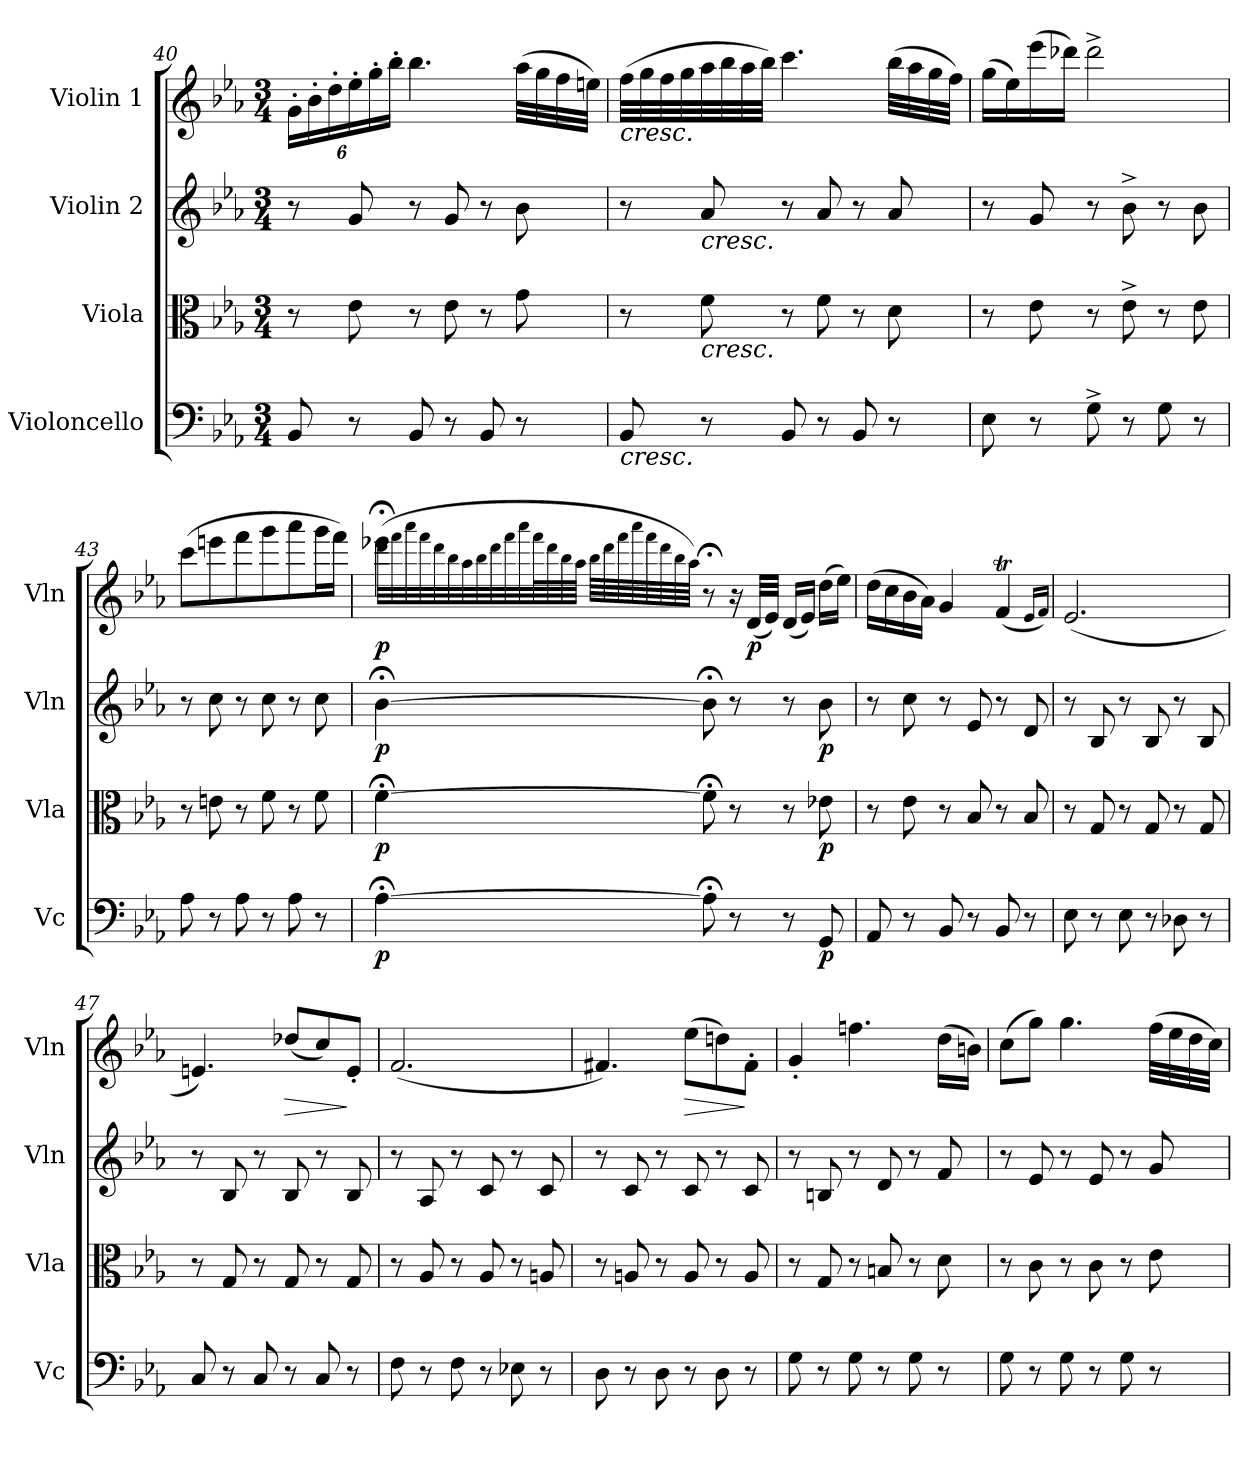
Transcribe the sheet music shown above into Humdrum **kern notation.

**kern	**dynam	**kern	**dynam	**kern	**dynam	**kern	**dynam
*part4	*part4	*part3	*part3	*part2	*part2	*part1	*part1
*staff4	*staff4	*staff3	*staff3	*staff2	*staff2	*staff1	*staff1
*I"Violoncello	*	*I"Viola	*	*I"Violin 2	*	*I"Violin 1	*
*I'Vc	*	*I'Vla	*	*I'Vln	*	*I'Vln	*
*clefF4	*	*clefC3	*	*clefG2	*	*clefG2	*
*k[b-e-a-]	*	*k[b-e-a-]	*	*k[b-e-a-]	*	*k[b-e-a-]	*
*M3/4	*	*M3/4	*	*M3/4	*	*M3/4	*
*	*	*	*	*	*	*Xbrackettup	*
=40	=40	=40	=40	=40	=40	=40	=40
8BB-/	.	8r	.	8r	.	24g'\LL	.
.	.	.	.	.	.	24b-'\	.
.	.	.	.	.	.	24dd'\	.
8r	.	8e-\	.	8g/	.	24ee-'\	.
.	.	.	.	.	.	24gg'\	.
.	.	.	.	.	.	24bb-'\JJ	.
8BB-/	.	8r	.	8r	.	4.bb-\	.
8r	.	8e-\	.	8g/	.	.	.
8BB-/	.	8r	.	8r	.	.	.
8r	.	8g\	.	8b-\	.	(32aa-\LLL	.
.	.	.	.	.	.	32gg\	.
.	.	.	.	.	.	32ff\	.
.	.	.	.	.	.	32een\JJJ)	.
=41	=41	=41	=41	=41	=41	=41	=41
!	!	!	!	!	!	!LO:TX:b:i:t=cresc.	!
!LO:TX:b:i:t=cresc.	!	!	!	!	!	!	!
8BB-/	.	8r	.	8r	.	(32ff\LLL	.
.	.	.	.	.	.	32gg\	.
.	.	.	.	.	.	32ff\	.
.	.	.	.	.	.	32gg\	.
!	!	!	!	!LO:TX:b:i:t=cresc.	!	!	!
!	!	!LO:TX:b:i:t=cresc.	!	!	!	!	!
8r	.	8f\	.	8a-/	.	32aa-\	.
.	.	.	.	.	.	32bb-\	.
.	.	.	.	.	.	32aa-\	.
.	.	.	.	.	.	32bb-\JJJ)	.
8BB-/	.	8r	.	8r	.	4.ccc\	.
8r	.	8f\	.	8a-/	.	.	.
8BB-/	.	8r	.	8r	.	.	.
8r	.	8d\	.	8a-/	.	(32bb-\LLL	.
.	.	.	.	.	.	32aa-\	.
.	.	.	.	.	.	32gg\	.
.	.	.	.	.	.	32ff\JJJ)	.
!!LO:LB:g=z
=42	=42	=42	=42	=42	=42	=42	=42
8E-\	.	8r	.	8r	.	(16gg\LL	.
.	.	.	.	.	.	16ee-\)	.
8r	.	8e-\	.	8g/	.	(16eee-\	.
.	.	.	.	.	.	16ddd-X\JJ)	.
8G^\	.	8r	.	8r	.	2ddd-^\	.
8r	.	8e-^\	.	8b-^\	.	.	.
8G\	.	8r	.	8r	.	.	.
8r	.	8e-\	.	8b-\	.	.	.
=43	=43	=43	=43	=43	=43	=43	=43
8A-\	.	8r	.	8r	.	(8ccc\L	.
8r	.	8en\	.	8cc\	.	8eeen\	.
8A-\	.	8r	.	8r	.	8fff\	.
8r	.	8f\	.	8cc\	.	8ggg\	.
8A-\	.	8r	.	8r	.	8aaa-\	.
8r	.	8f\	.	8cc\	.	16ggg\L	.
.	.	.	.	.	.	16fff\JJ)	.
!!LO:LB:g=z
=44	=44	=44	=44	=44	=44	=44	=44
!	!LO:DY:b	!	!LO:DY:b	!	!LO:DY:b	!	!LO:DY:b
[4A-;<\	p	[4f;<\	p	[4b-;<\	p	4eee-X;<\	p
.	.	.	.	.	.	(32qddd\LLL	.
.	.	.	.	.	.	32qfff\	.
.	.	.	.	.	.	32qaaa-\	.
.	.	.	.	.	.	32qfff\	.
.	.	.	.	.	.	32qddd\	.
.	.	.	.	.	.	32qbb-\	.
.	.	.	.	.	.	32qaa-\	.
.	.	.	.	.	.	32qbb-\	.
.	.	.	.	.	.	32qddd\	.
.	.	.	.	.	.	32qfff\	.
.	.	.	.	.	.	32qaaa-\	.
.	.	.	.	.	.	64qfff\L	.
.	.	.	.	.	.	64qddd\	.
.	.	.	.	.	.	64qbb-\	.
.	.	.	.	.	.	64qaa-\JJJJ	.
.	.	.	.	.	.	64qbb-\LLLL	.
.	.	.	.	.	.	64qddd\	.
.	.	.	.	.	.	64qfff\	.
.	.	.	.	.	.	64qaaa-\	.
.	.	.	.	.	.	64qfff\	.
.	.	.	.	.	.	64qddd\	.
.	.	.	.	.	.	64qbb-\	.
.	.	.	.	.	.	64qaa-\JJJJ)	.
8A-;<\]	.	8f;<\]	.	8b-;<\]	.	8r;<	.
8r	.	8r	.	8r	.	16r	.
!	!	!	!	!	!	!	!LO:DY:b
.	.	.	.	.	.	(32d/LLL	p
.	.	.	.	.	.	32e-/JJJ)	.
8r	.	8r	.	8r	.	(16d/LL	.
.	.	.	.	.	.	16e-/JJ)	.
!	!LO:DY:b	!	!LO:DY:b	!	!LO:DY:b	!	!
8GG/	p	8e-X\	p	8b-\	p	(16dd\LL	.
.	.	.	.	.	.	16ee-\JJ)	.
!!LO:LB:g=z
=45	=45	=45	=45	=45	=45	=45	=45
8AA-/	.	8r	.	8r	.	(16dd\LL	.
.	.	.	.	.	.	16cc\	.
8r	.	8e-\	.	8cc\	.	16b-\	.
.	.	.	.	.	.	16a-\JJ)	.
8BB-/	.	8r	.	8r	.	4g/	.
8r	.	8B-/	.	8e-/	.	.	.
8BB-/	.	8r	.	8r	.	(4fT/	.
8r	.	8B-/	.	8d/	.	.	.
.	.	.	.	.	.	16qe-/LL	.
.	.	.	.	.	.	16qf/JJ)	.
=46	=46	=46	=46	=46	=46	=46	=46
8E-\	.	8r	.	8r	.	(2.e-/	.
8r	.	8G/	.	8B-/	.	.	.
8E-\	.	8r	.	8r	.	.	.
8r	.	8G/	.	8B-/	.	.	.
8D-X\	.	8r	.	8r	.	.	.
8r	.	8G/	.	8B-/	.	.	.
=47	=47	=47	=47	=47	=47	=47	=47
8C/	.	8r	.	8r	.	4.en/)	.
8r	.	8G/	.	8B-/	.	.	.
8C/	.	8r	.	8r	.	.	.
!	!	!	!	!	!	!	!LO:HP:b
8r	.	8G/	.	8B-/	.	(8dd-X/L	>
8C/	.	8r	.	8r	.	8cc/)	.
8r	.	8G/	.	8B-/	.	8e'/J	]
=48	=48	=48	=48	=48	=48	=48	=48
8F\	.	8r	.	8r	.	(2.f/	.
8r	.	8A-/	.	8A-/	.	.	.
8F\	.	8r	.	8r	.	.	.
8r	.	8A-/	.	8c/	.	.	.
8E-X\	.	8r	.	8r	.	.	.
8r	.	8An/	.	8c/	.	.	.
!!LO:PB:g=z
=49	=49	=49	=49	=49	=49	=49	=49
8D\	.	8r	.	8r	.	4.f#X/)	.
8r	.	8An/	.	8c/	.	.	.
8D\	.	8r	.	8r	.	.	.
!	!	!	!	!	!	!	!LO:HP:b
8r	.	8A/	.	8c/	.	(8ee-\L	>
8D\	.	8r	.	8r	.	8ddn\)	.
8r	.	8A/	.	8c/	.	8f#'\J	]
=50	=50	=50	=50	=50	=50	=50	=50
8G\	.	8r	.	8r	.	4g'/	.
8r	.	8G/	.	8Bn/	.	.	.
8G\	.	8r	.	8r	.	4.ffn\	.
8r	.	8Bn/	.	8d/	.	.	.
8G\	.	8r	.	8r	.	.	.
8r	.	8d\	.	8f/	.	(16dd\LL	.
.	.	.	.	.	.	16bn\JJ)	.
=51	=51	=51	=51	=51	=51	=51	=51
8G\	.	8r	.	8r	.	(8cc\L	.
8r	.	8c\	.	8e-/	.	8gg\J)	.
8G\	.	8r	.	8r	.	4.gg\	.
8r	.	8c\	.	8e-/	.	.	.
8G\	.	8r	.	8r	.	.	.
8r	.	8e-\	.	8g/	.	(32ff\LLL	.
.	.	.	.	.	.	32ee-\	.
.	.	.	.	.	.	32dd\	.
.	.	.	.	.	.	32cc\JJJ)	.
=	=	=	=	=	=	=	=
*-	*-	*-	*-	*-	*-	*-	*-
